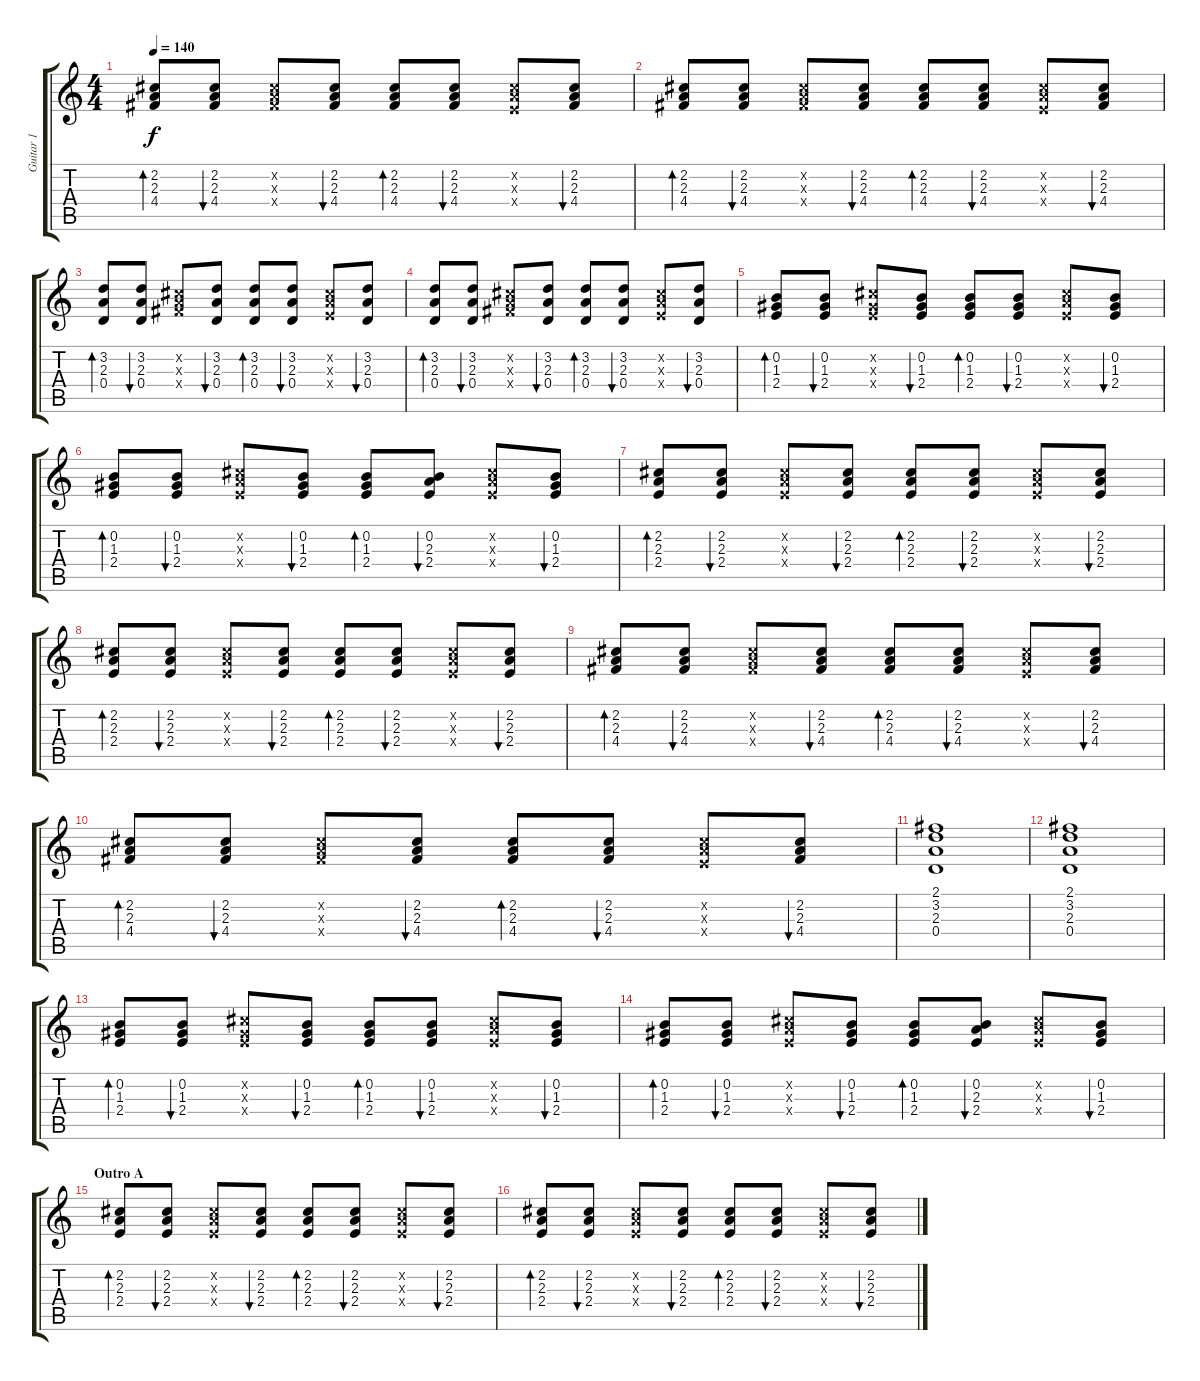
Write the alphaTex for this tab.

\track ("Guitar 1" "Guitar 1") {instrument acousticguitarsteel}
\staff {score tabs}
\tuning (E4 B3 G3 D3 A2 E2) {hide}
\ts (4 4)
\tempo 140
\clef g2
\ks c
(2.2 2.3 4.4).8{bd 60 dy f} (2.2 2.3 4.4).8{bu 60} (2.2{x} 2.3{x} 4.4{x}).8 (2.2 2.3 4.4).8{bu 60} (2.2 2.3 4.4).8{bd 60} (2.2 2.3 4.4).8{bu 60} (2.2{x} 2.3{x} 2.4{x}).8 (2.2 2.3 4.4).8{bu 60} |
(2.2 2.3 4.4).8{bd 60} (2.2 2.3 4.4).8{bu 60} (2.2{x} 2.3{x} 4.4{x}).8 (2.2 2.3 4.4).8{bu 60} (2.2 2.3 4.4).8{bd 60} (2.2 2.3 4.4).8{bu 60} (2.2{x} 2.3{x} 2.4{x}).8 (2.2 2.3 4.4).8{bu 60} |
(3.2 2.3 0.4).8{bd 60} (3.2 2.3 0.4).8{bu 60} (2.2{x} 2.3{x} 4.4{x}).8 (3.2 2.3 0.4).8{bu 60} (3.2 2.3 0.4).8{bd 60} (3.2 2.3 0.4).8{bu 60} (2.2{x} 2.3{x} 2.4{x}).8 (3.2 2.3 0.4).8{bu 60} |
(3.2 2.3 0.4).8{bd 60} (3.2 2.3 0.4).8{bu 60} (2.2{x} 2.3{x} 4.4{x}).8 (3.2 2.3 0.4).8{bu 60} (3.2 2.3 0.4).8{bd 60} (3.2 2.3 0.4).8{bu 60} (2.2{x} 2.3{x} 2.4{x}).8 (3.2 2.3 0.4).8{bu 60} |
(0.2 1.3 2.4).8{bd 60} (0.2 1.3 2.4).8{bu 60} (2.2{x} 1.3{x} 2.4{x}).8 (0.2 1.3 2.4).8{bu 60} (0.2 1.3 2.4).8{bd 60} (0.2 1.3 2.4).8{bu 60} (2.2{x} 2.3{x} 2.4{x}).8 (0.2 1.3 2.4).8{bu 60} |
(0.2 1.3 2.4).8{bd 60} (0.2 1.3 2.4).8{bu 60} (2.2{x} 2.3{x} 2.4{x}).8 (0.2 1.3 2.4).8{bu 60} (0.2 1.3 2.4).8{bd 60} (0.2 2.3 2.4).8{bu 60} (2.2{x} 2.3{x} 2.4{x}).8 (0.2 1.3 2.4).8{bu 60} |
(2.2 2.3 2.4).8{bd 60} (2.2 2.3 2.4).8{bu 60} (2.2{x} 2.3{x} 2.4{x}).8 (2.2 2.3 2.4).8{bu 60} (2.2 2.3 2.4).8{bd 60} (2.2 2.3 2.4).8{bu 60} (2.2{x} 2.3{x} 2.4{x}).8 (2.2 2.3 2.4).8{bu 60} |
(2.2 2.3 2.4).8{bd 60} (2.2 2.3 2.4).8{bu 60} (2.2{x} 2.3{x} 2.4{x}).8 (2.2 2.3 2.4).8{bu 60} (2.2 2.3 2.4).8{bd 60} (2.2 2.3 2.4).8{bu 60} (2.2{x} 2.3{x} 2.4{x}).8 (2.2 2.3 2.4).8{bu 60} |
(2.2 2.3 4.4).8{bd 60} (2.2 2.3 4.4).8{bu 60} (2.2{x} 2.3{x} 4.4{x}).8 (2.2 2.3 4.4).8{bu 60} (2.2 2.3 4.4).8{bd 60} (2.2 2.3 4.4).8{bu 60} (2.2{x} 2.3{x} 2.4{x}).8 (2.2 2.3 4.4).8{bu 60} |
(2.2 2.3 4.4).8{bd 60} (2.2 2.3 4.4).8{bu 60} (2.2{x} 2.3{x} 4.4{x}).8 (2.2 2.3 4.4).8{bu 60} (2.2 2.3 4.4).8{bd 60} (2.2 2.3 4.4).8{bu 60} (2.2{x} 2.3{x} 2.4{x}).8 (2.2 2.3 4.4).8{bu 60} |
(2.1 3.2 2.3 0.4).1 |
(2.1 3.2 2.3 0.4).1 |
(0.2 1.3 2.4).8{bd 60} (0.2 1.3 2.4).8{bu 60} (2.2{x} 1.3{x} 2.4{x}).8 (0.2 1.3 2.4).8{bu 60} (0.2 1.3 2.4).8{bd 60} (0.2 1.3 2.4).8{bu 60} (2.2{x} 2.3{x} 2.4{x}).8 (0.2 1.3 2.4).8{bu 60} |
(0.2 1.3 2.4).8{bd 60} (0.2 1.3 2.4).8{bu 60} (2.2{x} 2.3{x} 2.4{x}).8 (0.2 1.3 2.4).8{bu 60} (0.2 1.3 2.4).8{bd 60} (0.2 2.3 2.4).8{bu 60} (2.2{x} 2.3{x} 2.4{x}).8 (0.2 1.3 2.4).8{bu 60} |
\section ("" "Outro A")
(2.2 2.3 2.4).8{bd 60} (2.2 2.3 2.4).8{bu 60} (2.2{x} 2.3{x} 2.4{x}).8 (2.2 2.3 2.4).8{bu 60} (2.2 2.3 2.4).8{bd 60} (2.2 2.3 2.4).8{bu 60} (2.2{x} 2.3{x} 2.4{x}).8 (2.2 2.3 2.4).8{bu 60} |
(2.2 2.3 2.4).8{bd 60} (2.2 2.3 2.4).8{bu 60} (2.2{x} 2.3{x} 2.4{x}).8 (2.2 2.3 2.4).8{bu 60} (2.2 2.3 2.4).8{bd 60} (2.2 2.3 2.4).8{bu 60} (2.2{x} 2.3{x} 2.4{x}).8 (2.2 2.3 2.4).8{bu 60}
